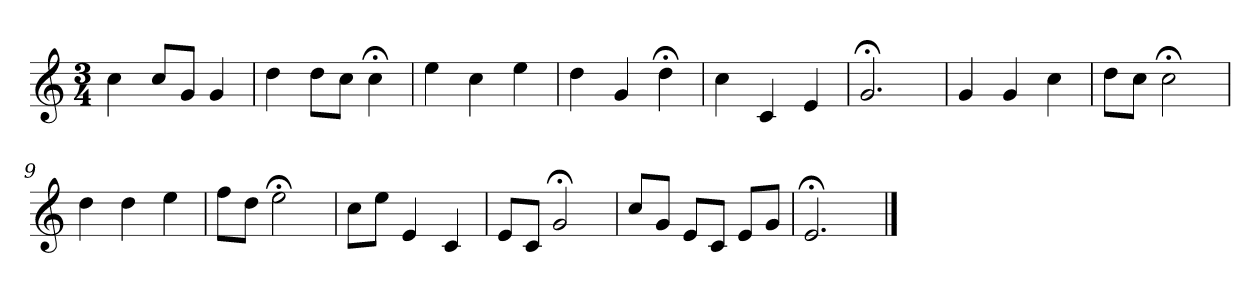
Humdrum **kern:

**kern
*part1
*staff1
*k[]
*C:
*M3/4
*MM120
=1
4cc
8ccL
8gJ
4g
=2
4dd
8ddL
8ccJ
4cc;<
=3
4ee
4cc
4ee
=4
4dd
4g
4dd;<
=5
4cc
4c
4e
=6
2.g;<
=7
4g
4g
4cc
=8
8ddL
8ccJ
2cc;<
=9
4dd
4dd
4ee
=10
8ffL
8ddJ
2ee;<
=11
8ccL
8eeJ
4e
4c
=12
8eL
8cJ
2g;<
=13
8ccL
8gJ
8eL
8cJ
8eL
8gJ
=14
2.e;<
==
*-
